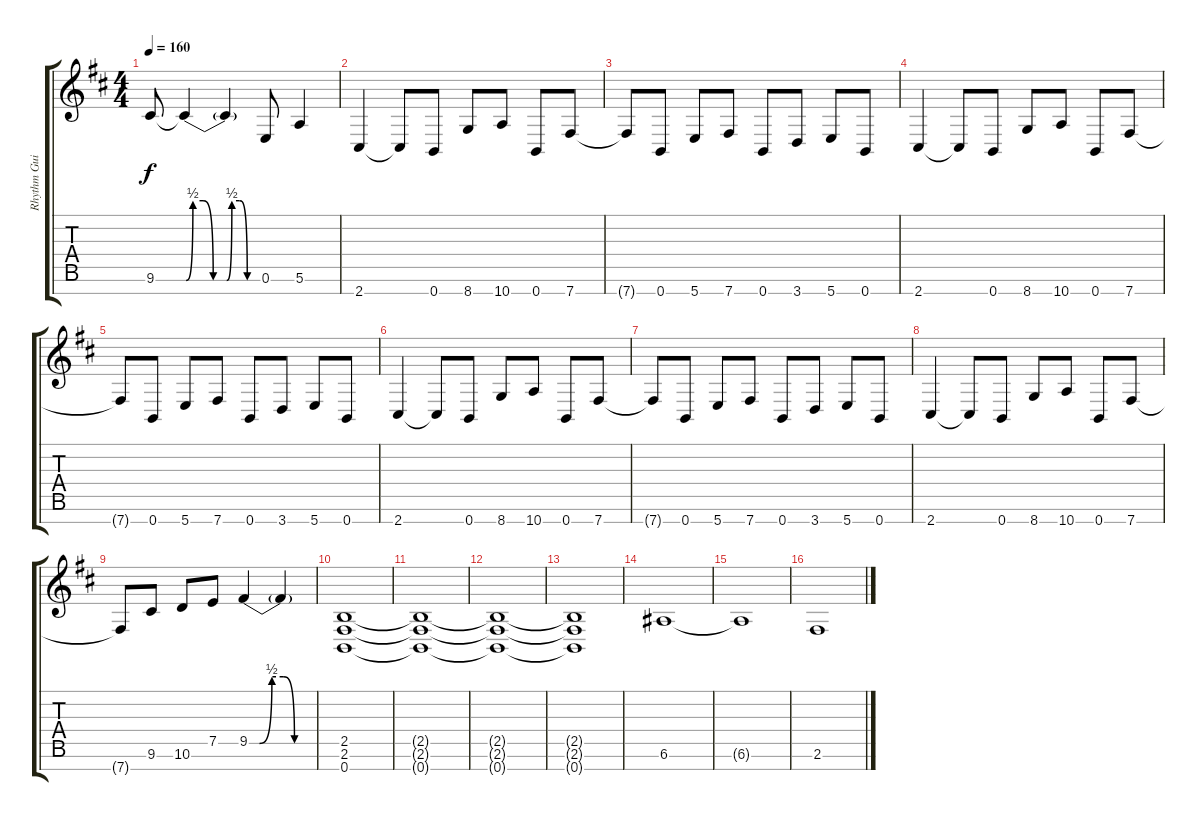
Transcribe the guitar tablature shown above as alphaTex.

\track ("Rhythm Guitar" "Rhythm Gui") {instrument overdrivenguitar}
\staff {score tabs}
\tuning (E4 B3 G3 D3 A2 E2 B1) {hide}
\ts (4 4)
\tempo 160
\clef g2
\ks d
9.6{t}.8{dy f} 9.6{be (custom 0 0 10 2 25 2 40 0 60 0) t}.4 9.6{be (custom 0 0 10 2 25 2 40 0 60 0) t}.4 0.6.8 5.6.4 |
2.7.4 2.7{t}.8 0.7.8 8.7.8 10.7.8 0.7.8 7.7.8 |
7.7{t}.8 0.7.8 5.7.8 7.7.8 0.7.8 3.7.8 5.7.8 0.7.8 |
2.7.4 2.7{t}.8 0.7.8 8.7.8 10.7.8 0.7.8 7.7.8 |
7.7{t}.8 0.7.8 5.7.8 7.7.8 0.7.8 3.7.8 5.7.8 0.7.8 |
2.7.4 2.7{t}.8 0.7.8 8.7.8 10.7.8 0.7.8 7.7.8 |
7.7{t}.8 0.7.8 5.7.8 7.7.8 0.7.8 3.7.8 5.7.8 0.7.8 |
2.7.4 2.7{t}.8 0.7.8 8.7.8 10.7.8 0.7.8 7.7.8 |
7.7{t}.8 9.6.8 10.6.8 7.5.8 9.5{be (custom 0 0 9 0 20 2 30 2 40 0 60 0)}.4 9.5{t}.4 |
(2.5 2.6 0.7).1 |
(2.5{t} 2.6{t} 0.7{t}).1 |
(2.5{t} 2.6{t} 0.7{t}).1 |
(2.5{t} 2.6{t} 0.7{t}).1 |
6.6.1 |
6.6{t}.1 |
2.6.1
